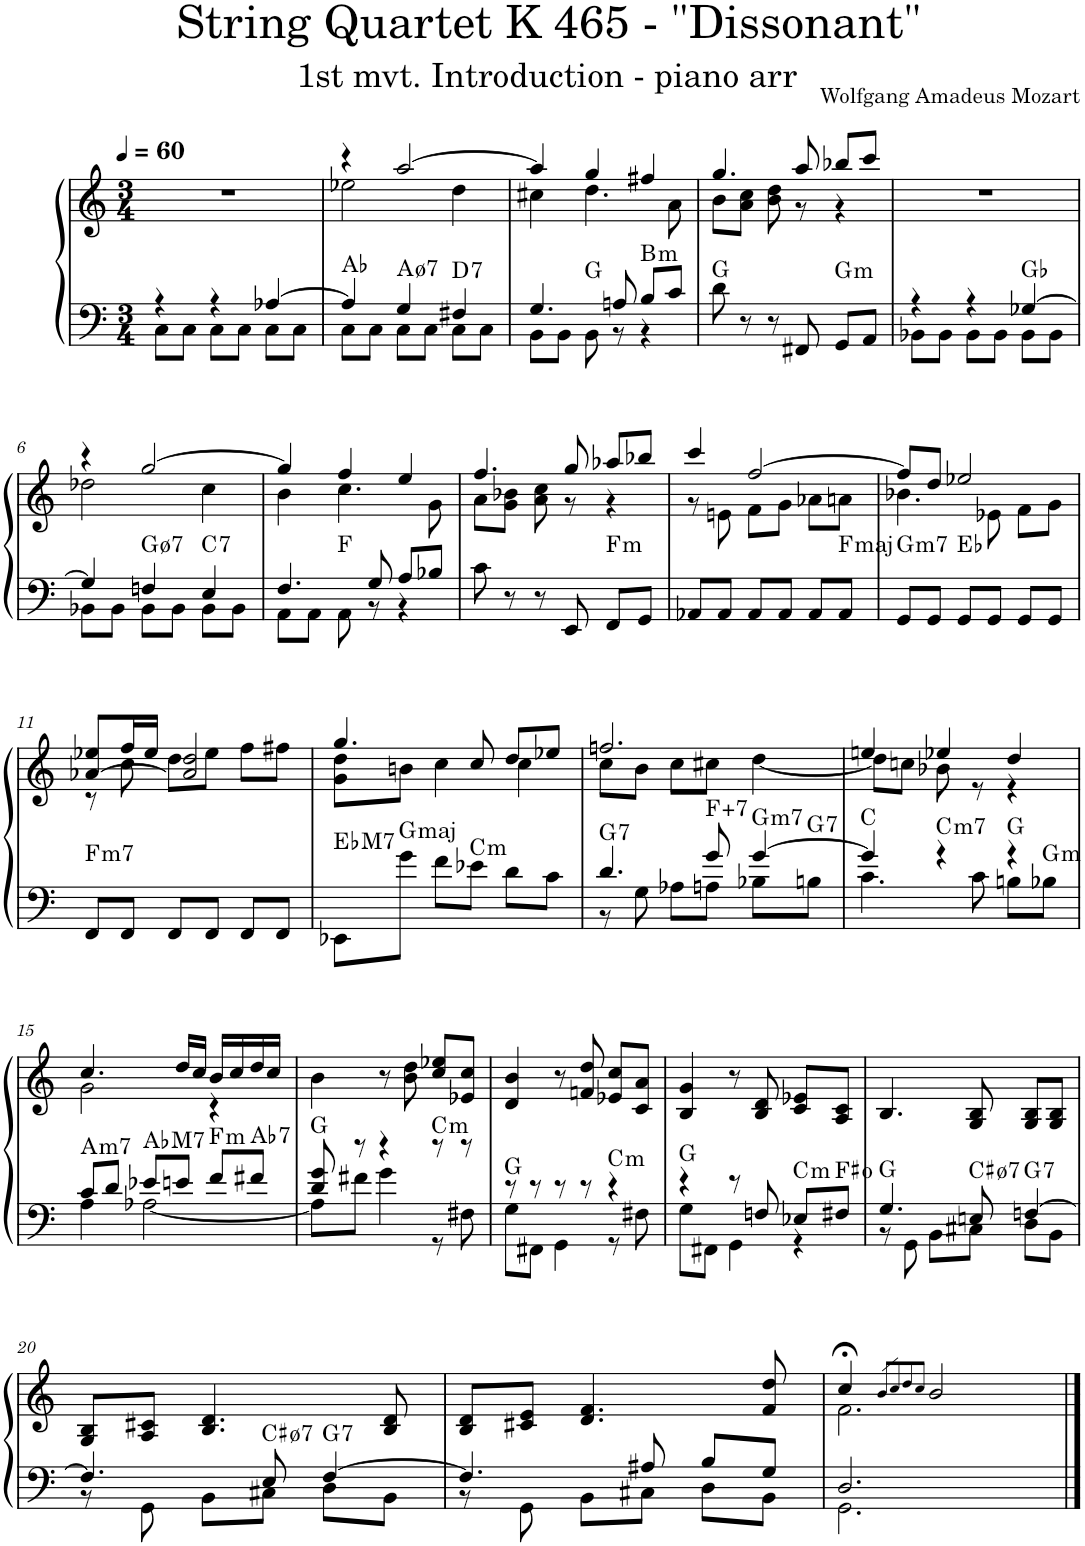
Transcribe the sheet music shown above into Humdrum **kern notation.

**kern	**kern	**harte
*part1	*part1	*part1
*staff2	*staff1	*
*I"Piano	*	*
*I'Pno.	*	*
*clefF4	*clefG2	*
*k[]	*k[]	*
*M3/4	*M3/4	*
*MM60	*MM60	*
=1	=1	=1
*^	*	*
4r	8C\L	2.r	.
.	8C\J	.	.
4r	8C\L	.	.
.	8C\J	.	.
[4A-X/	8C\L	.	.
.	8C\J	.	.
=2	=2	=2	=2
*	*	*^	*
4A-/]	8C\L	4r	2ee-X\	Ab:maj
.	8C\J	.	.	.
!	!	!	!	!LO:H:kt=7
4G/	8C\L	[2aa/	.	A:hdim7
.	8C\J	.	.	.
!	!	!	!	!LO:H:kt=7
4F#X/	8C\L	.	4dd\	D:7
.	8C\J	.	.	.
=3	=3	=3	=3	=3
4.G/	8BB\L	4aa/]	4cc#X\	.
.	8BB\J	.	.	.
.	8BB\	4gg/	4.dd\	G:maj
8An/	8r	.	.	.
!	!	!	!	!LO:H:kt=m
8B/L	4r	4ff#X/	.	B:min
8c/J	.	.	8a\	.
*v	*v	*	*	*
=4	=4	=4	=4
8d\	4.gg/	8b\L	G:maj
8r	.	8a\ 8cc\J	.
8r	.	8b\ 8dd\	.
8FF#X/	8aa/	8r	.
!	!	!	!LO:H:kt=m
8GG/L	8bb-X/L	4r	G:min
8AA/J	8ccc/J	.	.
=5	=5	=5	=5
*^	*	*	*
4r	8BB-X\L	2.r	2ryy	.
.	8BB-\J	.	.	.
4r	8BB-\L	.	.	.
.	8BB-\J	.	.	.
[4G-X/	8BB-\L	.	4ryy	Gb:maj
.	8BB-\J	.	.	.
!!LO:LB:g=z	!!
=6	=6	=6	=6	=6
4G-/]	8BB-X\L	4r	2dd-X\	.
.	8BB-\J	.	.	.
!	!	!	!	!LO:H:kt=7
4Fn/	8BB-\L	[2gg/	.	G:hdim7
.	8BB-\J	.	.	.
!	!	!	!	!LO:H:kt=7
4E/	8BB-\L	.	4cc\	C:7
.	8BB-\J	.	.	.
=7	=7	=7	=7	=7
4.F/	8AA\L	4gg/]	4b\	.
.	8AA\J	.	.	.
.	8AA\	4ff/	4.cc\	F:maj
8G/	8r	.	.	.
8A/L	4r	4ee/	.	.
8B-X/J	.	.	8g\	.
*v	*v	*	*	*
=8	=8	=8	=8
8c\	4.ff/	8a\L	.
8r	.	8g\ 8b-X\J	.
8r	.	8a\ 8cc\	.
8EE/	8gg/	8r	.
!	!	!	!LO:H:kt=m
8FF/L	8aa-X/L	4r	F:min
8GG/J	8bb-X/J	.	.
=9	=9	=9	=9
8AA-X/L	4ccc/	8r	.
8AA-/J	.	8en\	.
8AA-/L	[2ff/	8f\L	.
8AA-/J	.	8g\J	.
8AA-/L	.	8a-X\L	.
!	!	!	!LO:H:kt=maj
8AA-/J	.	8an\J	F:maj
=10	=10	=10	=10
!	!	!	!LO:H:kt=m7
8GG/L	8ff/L]	4.b-X\	G:min7
8GG/J	8dd/J	.	.
8GG/L	2ee-X/	.	Eb:maj
8GG/J	.	8e-X\	.
8GG/L	.	8f\L	.
8GG/J	.	8g\J	.
!!LO:LB:g=z	!!
=11	=11	=11	=11
!	!	!	!LO:H:kt=m7
8FF/L	[8a-X/ 8ee-X/L	8r	F:min7
8FF/J	16ff/L	8cc\	.
.	16ee-/JJ	.	.
8FF/L	2a-/] 2dd/	8dd\L	.
8FF/J	.	8ee-\J	.
8FF/L	.	8ff\L	.
8FF/J	.	8ff#X\J	.
=12	=12	=12	=12
!	!	!	!LO:H:kt=M7
8EE-X\L	4.gg/	8g\ 8dd\L	Eb:maj7
!	!	!	!LO:H:kt=maj
8g\J	.	8bn\J	G:maj
8f\L	.	4cc\	.
!	!	!	!LO:H:kt=m
8e-X\J	8cc/	.	C:min
8d\L	8dd/L	4cc\	.
8c\J	8ee-X/J	.	.
=13	=13	=13	=13
*^	*	*	*
!	!	!	!	!LO:H:kt=7
*	*	*	*^	*
4.d/	8r	2.ffn/	8cc\L	2ryy	G:7
.	8G\	.	8b\J	.	.
.	8A-X\L	.	8cc\L	.	.
!	!	!	!	!	!LO:H:kt=7
8g/	8An\J	.	8cc#X\J	.	F:aug(b7)
!	!	!	!	!	!LO:H:kt=m7
[4g/	8B-X\L	.	[4dd\	8ryy	G:min7
!	!	!	!	!	!LO:H:kt=7
.	8Bn\J	.	.	8ryy	G:7
=14	=14	=14	=14	=14	=14
4g/]	4.c\	4een/	8dd\L]	2ryy	C:maj
.	.	.	8ccn\J	.	.
!	!	!	!	!	!LO:H:kt=m7
4r	.	4ee-X/	8b-X\	.	C:min7
.	8c\	.	8r	.	.
4r	8Bn\L	4dd/	4r	8ryy	G:maj
!	!	!	!	!	!LO:H:kt=m
.	8B-X\J	.	.	8ryy	G:min
!!LO:LB:g=z	!!	!!
=15	=15	=15	=15	=15	=15
!	!	!	!	!	!LO:H:kt=m7
8c/L	4A\	4.cc/	2g\	4ryy	A:min7
8d/J	.	.	.	.	.
!	!	!	!	!	!LO:H:kt=M7
8e-X/L	[2A-X\	.	.	2ryy	Ab:maj7
8en/J	.	16dd/LL	.	.	.
.	.	16cc/JJ	.	.	.
!	!	!	!	!	!LO:H:kt=m
8f/L	.	16b/LL	4r	.	F:min
.	.	16cc/	.	.	.
!	!	!	!	!	!LO:H:kt=7
8f#X/J	.	16dd/	.	.	Ab:7
.	.	16cc/JJ	.	.	.
*	*	*v	*v	*v	*
=16	=16	=16	=16
8d/ 8g/	8A-\L]	4b\	G:maj
8r	8f#X\J	.	.
4r	4g\	8r	.
.	.	8b\ 8dd\	.
!	!	!	!LO:H:kt=m
8r	8r	8cc/ 8ee-X/L	C:min
8r	8F#X\	8e-X/ 8cc/J	.
=17	=17	=17	=17
8r	8G\L	4d/ 4b/	G:maj
8r	8FF#X\J	.	.
8r	4GG\	8r	.
8r	.	8fn/ 8dd/	.
!	!	!	!LO:H:kt=m
4r	8r	8e-X/ 8cc/L	C:min
.	8F#X\	8c/ 8a/J	.
=18	=18	=18	=18
4r	8G\L	4B/ 4g/	G:maj
.	8FF#X\J	.	.
8r	4GG\	8r	.
8Fn/	.	8B/ 8d/	.
!	!	!	!LO:H:kt=m
8E-X/L	4r	8c/ 8e-X/L	C:min
8F#X/J	.	8A/ 8c/J	F#:dim
=19	=19	=19	=19
4.G/	8r	4.B/	G:maj
.	8GG\	.	.
.	8BB\L	.	.
!	!	!	!LO:H:kt=7
8En/	8C#X\J	8G/ 8B/	C#:hdim7
!	!	!	!LO:H:kt=7
[4Fn/	8D\L	8G/ 8B/L	G:7
.	8BB\J	8G/ 8B/J	.
!!LO:LB:g=z
=20	=20	=20	=20
*	*	*^	*
*	*	*	*^	*
4.F/]	8r	8G/ 8B/L	4.ryy	2ryy	.
.	8GG\	8A/ 8c#X/J	.	.	.
.	8BB\L	4.B/ 4.d/	.	.	.
!	!	!	!	!	!LO:H:kt=7
8E/	8C#X\J	.	4.ryy	.	C#:hdim7
!	!	!	!	!	!LO:H:kt=7
[4F/	8D\L	.	.	4ryy	G:7
.	8BB\J	8B/ 8d/	.	.	.
*	*	*v	*v	*v	*
=21	=21	=21	=21
4.F/]	8r	8B/ 8d/L	.
.	8GG\	8c#X/ 8e/J	.
.	8BB\L	4.d/ 4.f/	.
8A#X/	8C#X\J	.	.
8B/L	8D\L	.	.
8G/J	8BB\J	8f/ 8dd/	.
=22	=22	=22	=22
*	*	*^	*
2.D/	2.GG\	4cc;</	2.f\	.
.	.	8qb/L	.	.
.	.	8qcc/	.	.
.	.	8qdd/	.	.
.	.	8qcc/J	.	.
.	.	2b/	.	.
*v	*v	*	*	*
*	*v	*v	*
==	==	==
*-	*-	*-
